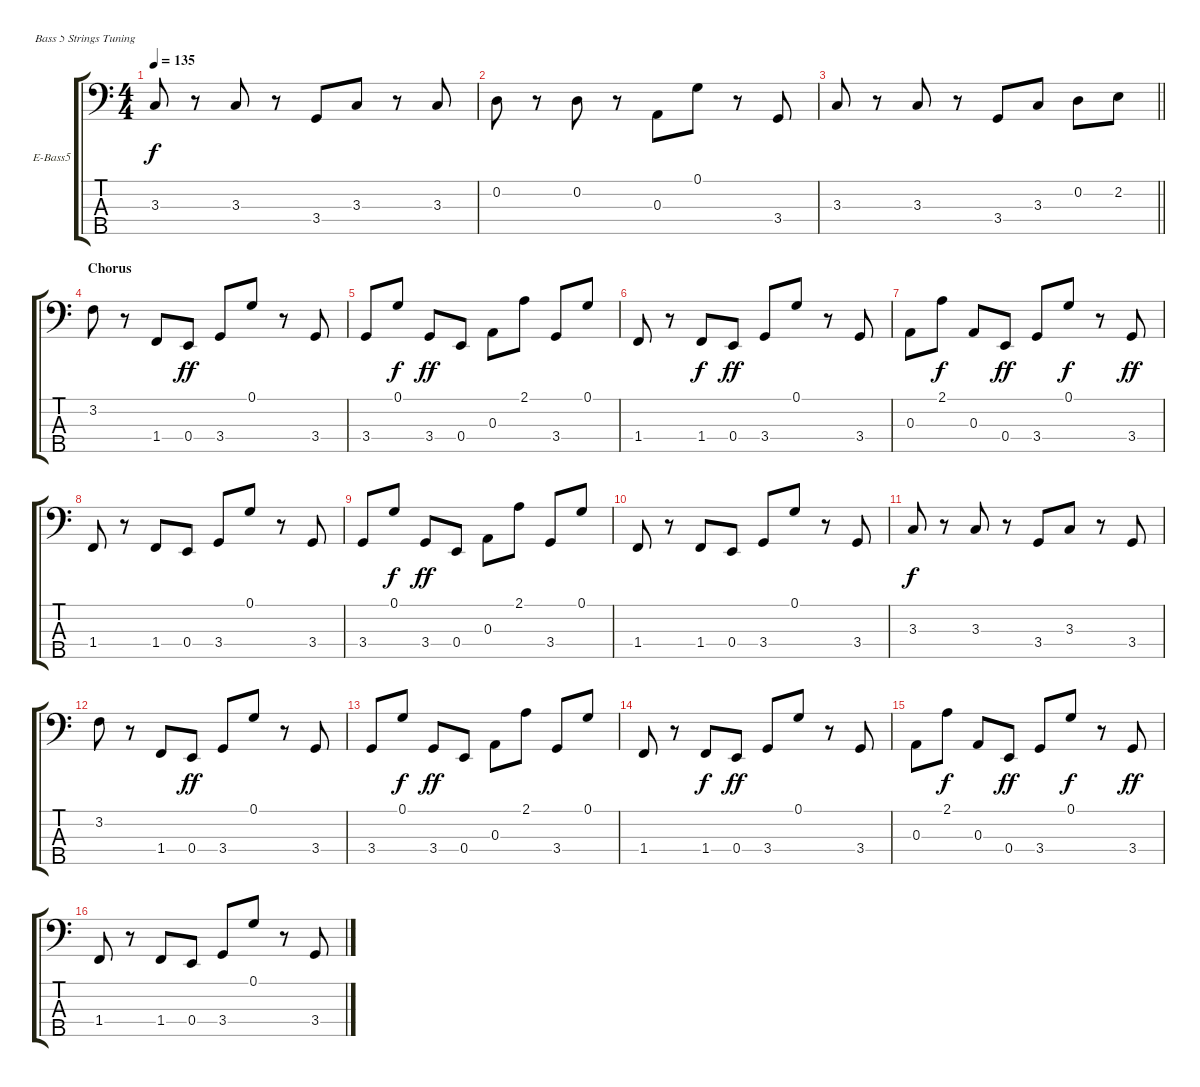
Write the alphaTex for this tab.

\bracketExtendMode groupsimilarinstruments
\firstSystemTrackNameOrientation horizontal
\otherSystemsTrackNameOrientation horizontal
\track ("Bass Guitar" "E-Bass5") {instrument electricbassfinger}
\staff {score tabs}
\tuning (G2 D2 A1 E1 B0)
\ts (4 4)
\tempo 135
\clef f4
\ks c
3.3.8{dy f} r.8 3.3.8 r.8 3.4.8 3.3.8 r.8 3.3.8 |
0.2.8 r.8 0.2.8 r.8 0.3.8 0.1.8 r.8 3.4.8 |
\barLineRight lightlight
3.3.8 r.8 3.3.8 r.8 3.4.8 3.3.8 0.2.8 2.2.8 |
\section ("" "Chorus")
3.2.8 r.8 1.4.8 0.4.8{dy ff} 3.4.8 0.1.8 r.8 3.4.8 |
3.4.8 0.1.8{dy f} 3.4.8{dy ff} 0.4.8 0.3.8 2.1.8 3.4.8 0.1.8 |
1.4.8 r.8 1.4.8{dy f} 0.4.8{dy ff} 3.4.8 0.1.8 r.8 3.4.8 |
0.3.8 2.1.8{dy f} 0.3.8 0.4.8{dy ff} 3.4.8 0.1.8{dy f} r.8 3.4.8{dy ff} |
1.4.8 r.8 1.4.8 0.4.8 3.4.8 0.1.8 r.8 3.4.8 |
3.4.8 0.1.8{dy f} 3.4.8{dy ff} 0.4.8 0.3.8 2.1.8 3.4.8 0.1.8 |
1.4.8 r.8 1.4.8 0.4.8 3.4.8 0.1.8 r.8 3.4.8 |
3.3.8{dy f} r.8 3.3.8 r.8 3.4.8 3.3.8 r.8 3.4.8 |
3.2.8 r.8 1.4.8 0.4.8{dy ff} 3.4.8 0.1.8 r.8 3.4.8 |
3.4.8 0.1.8{dy f} 3.4.8{dy ff} 0.4.8 0.3.8 2.1.8 3.4.8 0.1.8 |
1.4.8 r.8 1.4.8{dy f} 0.4.8{dy ff} 3.4.8 0.1.8 r.8 3.4.8 |
0.3.8 2.1.8{dy f} 0.3.8 0.4.8{dy ff} 3.4.8 0.1.8{dy f} r.8 3.4.8{dy ff} |
1.4.8 r.8 1.4.8 0.4.8 3.4.8 0.1.8 r.8 3.4.8
